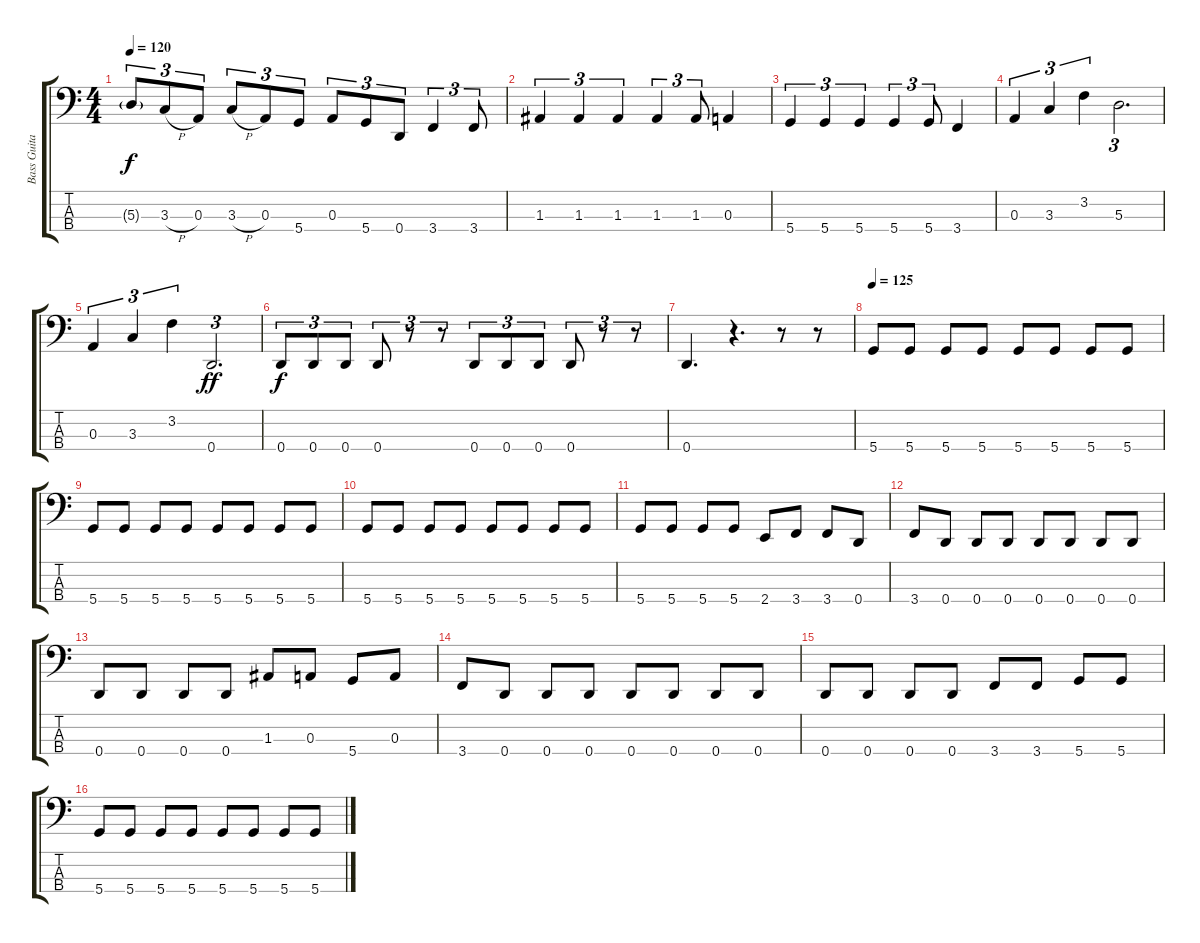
\track ("Bass Guitar" "Bass Guita") {instrument fretlessbass}
\staff {score tabs}
\tuning (G2 D2 A1 D1) {hide}
\ts (4 4)
\tempo 120
\clef f4
\ks c
5.3{g}.8{tu (3 2) dy f} 3.3{h}.8{tu (3 2)} 0.3.8{tu (3 2)} 3.3{h}.8{tu (3 2)} 0.3.8{tu (3 2)} 5.4.8{tu (3 2)} 0.3.8{tu (3 2)} 5.4.8{tu (3 2)} 0.4.8{tu (3 2)} 3.4.4{tu (3 2)} 3.4.8{tu (3 2)} |
1.3.4{tu (3 2)} 1.3.4{tu (3 2)} 1.3.4{tu (3 2)} 1.3.4{tu (3 2)} 1.3.8{tu (3 2)} 0.3.4 |
5.4.4{tu (3 2)} 5.4.4{tu (3 2)} 5.4.4{tu (3 2)} 5.4.4{tu (3 2)} 5.4.8{tu (3 2)} 3.4.4 |
0.3.4{tu (3 2)} 3.3.4{tu (3 2)} 3.2.4{tu (3 2)} 5.3.2{d tu (3 2)} |
0.3.4{tu (3 2)} 3.3.4{tu (3 2)} 3.2.4{tu (3 2)} 0.4.2{d tu (3 2) dy ff} |
0.4.8{tu (3 2) dy f} 0.4.8{tu (3 2)} 0.4.8{tu (3 2)} 0.4.8{tu (3 2)} r.8{tu (3 2)} r.8{tu (3 2)} 0.4.8{tu (3 2)} 0.4.8{tu (3 2)} 0.4.8{tu (3 2)} 0.4.8{tu (3 2)} r.8{tu (3 2)} r.8{tu (3 2)} |
0.4.4{d} r.4{d} r.8 r.8 |
\tempo 125
5.4.8 5.4.8 5.4.8 5.4.8 5.4.8 5.4.8 5.4.8 5.4.8 |
5.4.8 5.4.8 5.4.8 5.4.8 5.4.8 5.4.8 5.4.8 5.4.8 |
5.4.8 5.4.8 5.4.8 5.4.8 5.4.8 5.4.8 5.4.8 5.4.8 |
5.4.8 5.4.8 5.4.8 5.4.8 2.4.8 3.4.8 3.4.8 0.4.8 |
3.4.8 0.4.8 0.4.8 0.4.8 0.4.8 0.4.8 0.4.8 0.4.8 |
0.4.8 0.4.8 0.4.8 0.4.8 1.3.8 0.3.8 5.4.8 0.3.8 |
3.4.8 0.4.8 0.4.8 0.4.8 0.4.8 0.4.8 0.4.8 0.4.8 |
0.4.8 0.4.8 0.4.8 0.4.8 3.4.8 3.4.8 5.4.8 5.4.8 |
5.4.8 5.4.8 5.4.8 5.4.8 5.4.8 5.4.8 5.4.8 5.4.8
